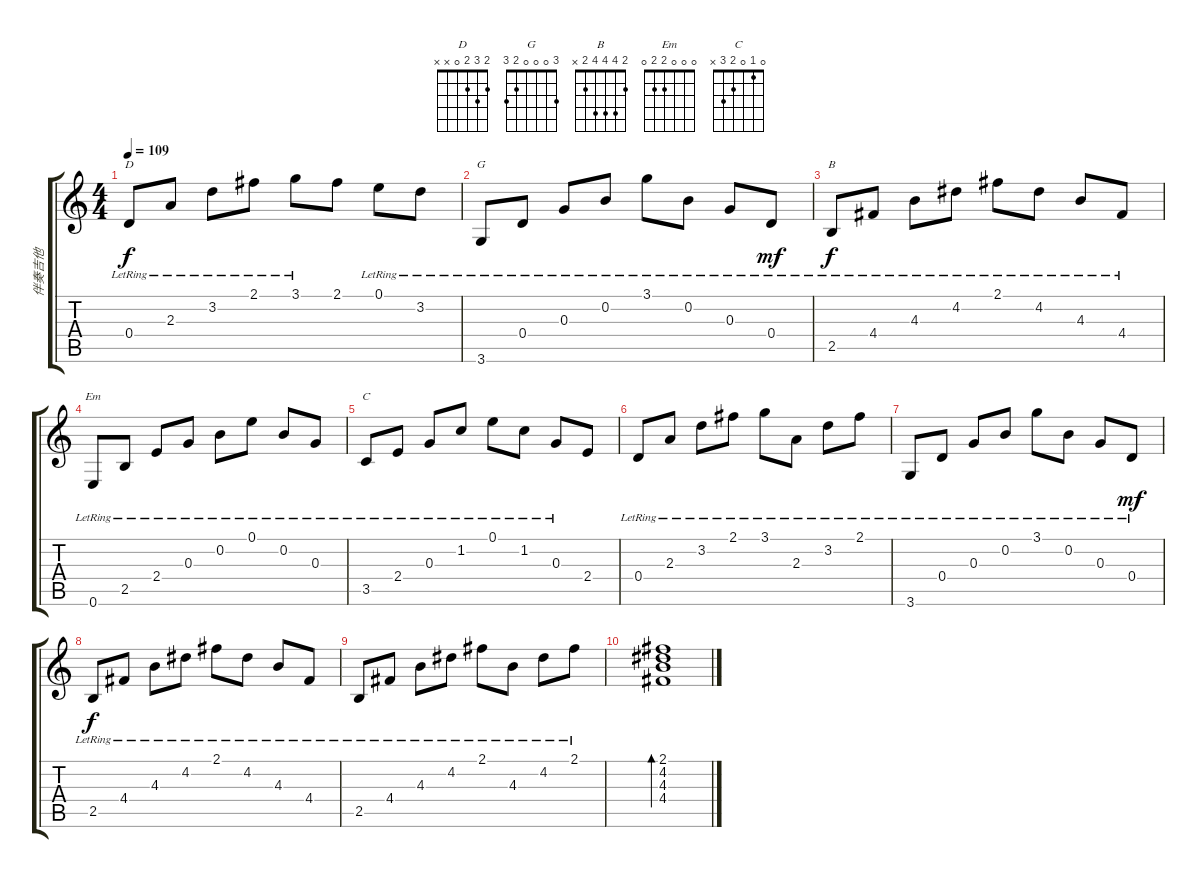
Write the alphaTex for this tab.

\track ("伴奏吉他" "伴奏吉他") {instrument acousticguitarsteel}
\staff {score tabs}
\tuning (E4 B3 G3 D3 A2 E2) {hide}
\chord ("D" 2 3 2 0 x x)
\chord ("G" 3 0 0 0 2 3)
\chord ("B" 2 4 4 4 2 x)
\chord ("Em" 0 0 0 2 2 0)
\chord ("C" 0 1 0 2 3 x)
\ts (4 4)
\tempo 109
\clef g2
\ks c
0.4{lr}.8{ch "D" dy f} 2.3{lr}.8 3.2{lr}.8 2.1{lr}.8 3.1{lr}.8 2.1.8 0.1{lr}.8 3.2{lr}.8 |
3.6{lr}.8{ch "G"} 0.4{lr}.8 0.3{lr}.8 0.2{lr}.8 3.1{lr}.8 0.2{lr}.8 0.3{lr}.8 0.4{lr}.8{dy mf} |
2.5{lr}.8{ch "B" dy f} 4.4{lr}.8 4.3{lr}.8 4.2{lr}.8 2.1{lr}.8 4.2{lr}.8 4.3{lr}.8 4.4{lr}.8 |
0.6{lr}.8{ch "Em"} 2.5{lr}.8 2.4{lr}.8 0.3{lr}.8 0.2{lr}.8 0.1{lr}.8 0.2{lr}.8 0.3{lr}.8 |
3.5{lr}.8{ch "C"} 2.4{lr}.8 0.3{lr}.8 1.2{lr}.8 0.1{lr}.8 1.2{lr}.8 0.3{lr}.8 2.4.8 |
0.4{lr}.8 2.3{lr}.8 3.2{lr}.8 2.1{lr}.8 3.1{lr}.8 2.3{lr}.8 3.2{lr}.8 2.1{lr}.8 |
3.6{lr}.8 0.4{lr}.8 0.3{lr}.8 0.2{lr}.8 3.1{lr}.8 0.2{lr}.8 0.3{lr}.8 0.4{lr}.8{dy mf} |
2.5{lr}.8{dy f} 4.4{lr}.8 4.3{lr}.8 4.2{lr}.8 2.1{lr}.8 4.2{lr}.8 4.3{lr}.8 4.4{lr}.8 |
2.5{lr}.8 4.4{lr}.8 4.3{lr}.8 4.2{lr}.8 2.1{lr}.8 4.3{lr}.8 4.2{lr}.8 2.1{lr}.8 |
(2.1 4.2 4.3 4.4).1{bd 480}
